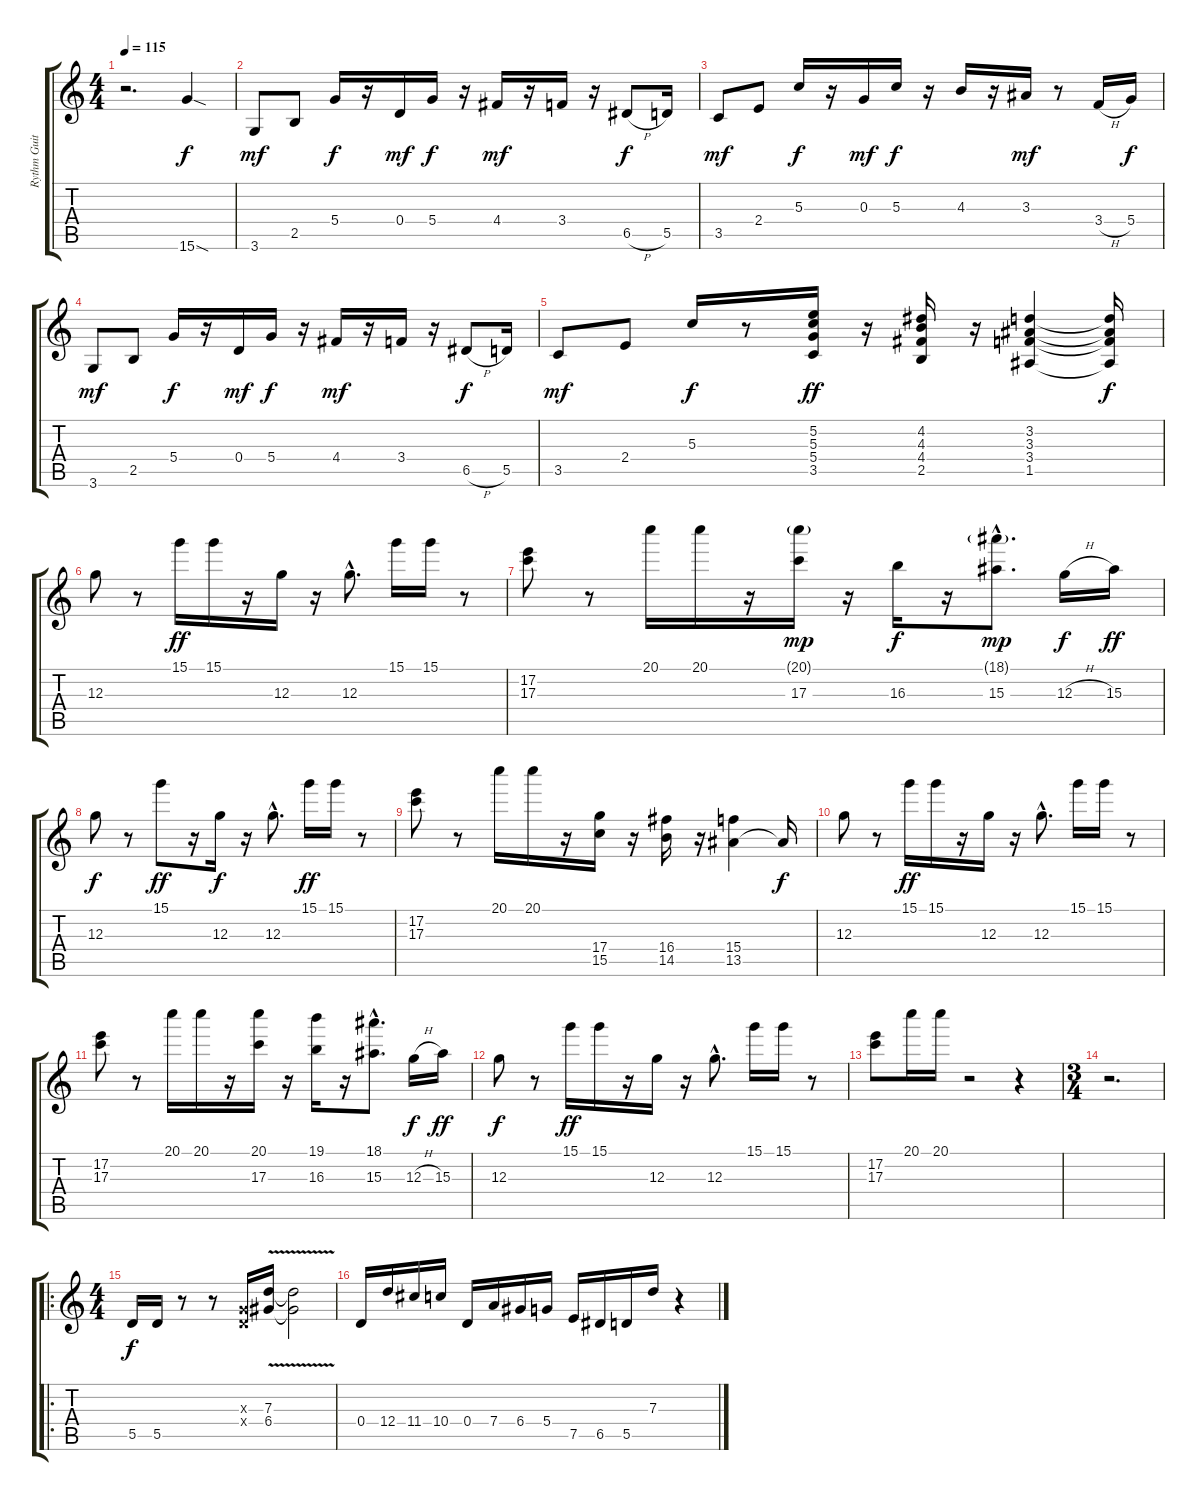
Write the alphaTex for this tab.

\track ("Rythm Guitar" "Rythm Guit") {instrument electricguitarclean}
\staff {score tabs}
\tuning (E4 B3 G3 D3 A2 E2) {hide}
\ts (4 4)
\tempo 115
\clef g2
\ks c
r.2{d dy f instrument electricguitarclean} 15.6{sod}.4 |
3.6.8{dy mf} 2.5.8 5.4.16{dy f} r.16 0.4.16{dy mf} 5.4.16{dy f} r.16 4.4.16{dy mf} r.16 3.4.16 r.16 6.5{h}.8{dy f} 5.5.16 |
3.5.8{dy mf} 2.4.8 5.3.16{dy f} r.16 0.3.16{dy mf} 5.3.16{dy f} r.16 4.3.16 r.16 3.3.16{dy mf} r.8 3.4{h}.16 5.4.16{dy f} |
3.6.8{dy mf} 2.5.8 5.4.16{dy f} r.16 0.4.16{dy mf} 5.4.16{dy f} r.16 4.4.16{dy mf} r.16 3.4.16 r.16 6.5{h}.8{dy f} 5.5.16 |
3.5.8{dy mf} 2.4.8 5.3.16{dy f} r.8 (5.2 5.3 5.4 3.5).16{dy ff} r.16 (4.2 4.3 4.4 2.5).16 r.16 (3.2 3.3 3.4 1.5).4 (3.2{t} 3.3{t} 3.4{t} 1.5{t}).16{dy f} |
12.3.8 r.8 15.1.16{dy ff} 15.1.16 r.16 12.3.16 r.16 12.3{hac}.8{d} 15.1.16 15.1.16 r.8 |
(17.2 17.3).8 r.8 20.1.16 20.1.16 r.16 (20.1{g} 17.3).16{dy mp} r.16 16.3.16{dy f} r.16 (18.1{g hac} 15.3{hac}).8{d dy mp} 12.3{h}.16{dy f} 15.3.16{dy ff} |
12.3.8{dy f} r.8 15.1.8{dy ff} r.16 12.3.16{dy f} r.16 12.3{hac}.8{d} 15.1.16{dy ff} 15.1.16 r.8 |
(17.2 17.3).8 r.8 20.1.16 20.1.16 r.16 (17.4 15.5).16 r.16 (16.4 14.5).16 r.16 (15.4 13.5).4 13.5{t}.16{dy f} |
12.3.8 r.8 15.1.16{dy ff} 15.1.16 r.16 12.3.16 r.16 12.3{hac}.8{d} 15.1.16 15.1.16 r.8 |
(17.2 17.3).8 r.8 20.1.16 20.1.16 r.16 (20.1 17.3).16 r.16 (19.1 16.3).16 r.16 (18.1{hac} 15.3{hac}).8{d} 12.3{h}.16{dy f} 15.3.16{dy ff} |
12.3.8{dy f} r.8 15.1.16{dy ff} 15.1.16 r.16 12.3.16 r.16 12.3{hac}.8{d} 15.1.16 15.1.16 r.8 |
(17.2 17.3).8 20.1.16 20.1.16 r.2 r.4 |
\ts (3 4)
r.2{d} |
\ro
\ts (4 4)
5.5.16{dy f} 5.5.16 r.8 r.8 (0.3{x} 0.4{x}).16 (7.3 6.4{v}).16 (7.3{t} 6.4{t}).2 |
0.4.16 12.4.16 11.4.16 10.4.16 0.4.16 7.4.16 6.4.16 5.4.16 7.5.16 6.5.16 5.5.16 7.3.16 r.4
